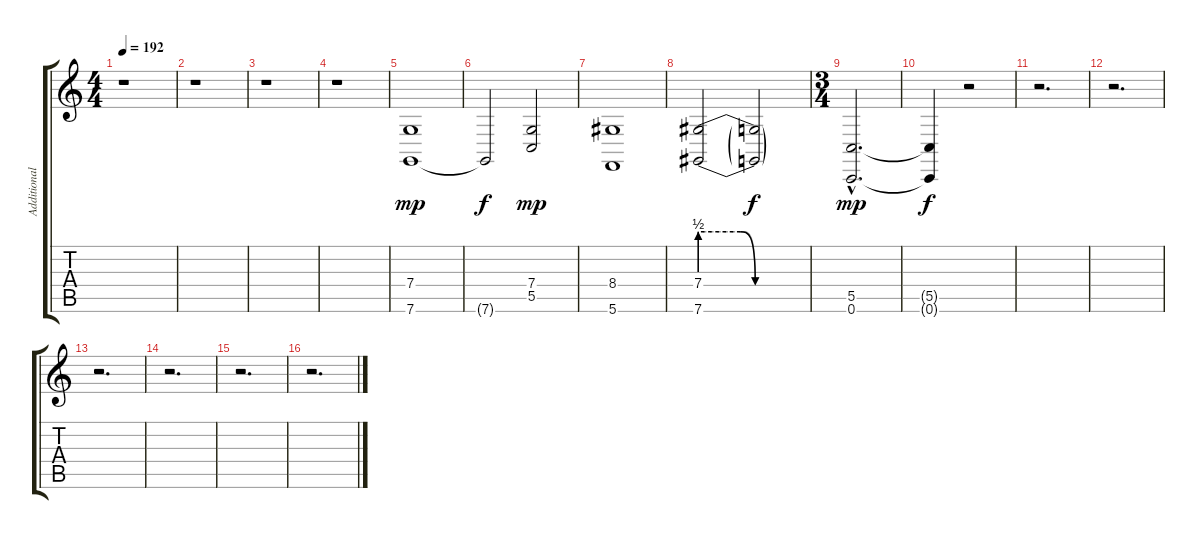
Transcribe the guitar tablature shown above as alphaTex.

\track ("Additional Vox" "Additional") {instrument lead2sawtooth}
\staff {score tabs}
\tuning (D4 A3 F3 C3 G2 C2) {hide}
\ts (4 4)
\tempo 192
\clef g2
\ks c
r.1{dy f} |
r.1 |
r.1 |
r.1 |
(7.4 7.6).1{dy mp} |
7.6{t}.2{dy f} (7.4 5.5).2{dy mp} |
(8.4 5.6).1 |
(7.4{be (custom 0 2 22 2 30 0 60 0)} 7.6{be (custom 0 2 23 2 30 0 60 0)}).2 (7.4{t} 7.6{t}).2{dy f} |
\ts (3 4)
(5.5{hac} 0.6{hac}).2{d dy mp} |
(5.5{t} 0.6{t}).4{dy f} r.2 |
r.2{d} |
r.2{d} |
r.2{d} |
r.2{d} |
r.2{d} |
r.2{d}
